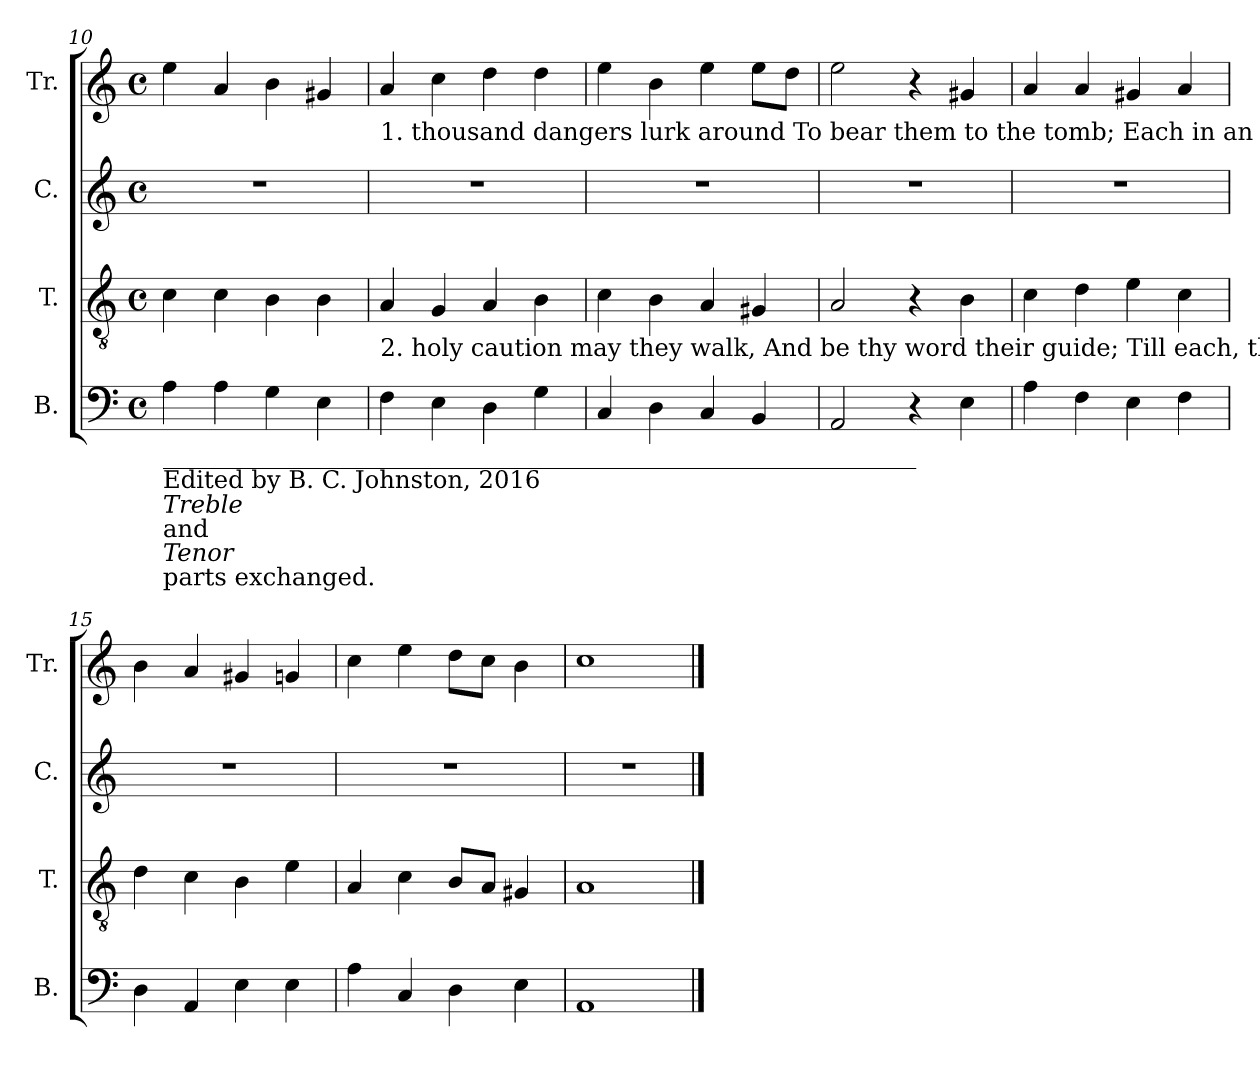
**kern	**kern	**kern	**kern
*part4	*part3	*part2	*part1
*staff4	*staff3	*staff2	*staff1
*I"B.	*I"T.	*I"C.	*I"Tr.
*I'B.	*I'T.	*I'C.	*I'Tr.
!!LO:LB:g=z
*clefF4	*clefGv2	*clefG2	*clefG2
*k[]	*k[]	*k[]	*k[]
*M4/4	*M4/4	*M4/4	*M4/4
*met(c)	*met(c)	*met(c)	*met(c)
=10	=10	=10	=10
!LO:TX:b:t=______________________________________________________________	!	!	!
!LO:TX:b:t=Edited by B. C. Johnston, 2016	!	!	!
!LO:TX:b:i:t=Treble	!	!	!
!LO:TX:b:t=and	!	!	!
!LO:TX:b:i:t=Tenor	!	!	!
!LO:TX:b:t=parts exchanged.	!	!	!
4A\	4c\	1r	4ee\
4A\	4c\	.	4a/
4G\	4B\	.	4b\
4E\	4B\	.	4g#X/
=11	=11	=11	=11
!	!	!	!LO:TX:b:t=1. thousand dangers  lurk around To bear them to   the     tomb;          Each in an hour may plunge them down, Where hope can never come.
!	!LO:TX:b:t=2. holy caution may they walk,   And  be  thy  word their guide;         Till   each, the de–sert  safely  passed,   On     Zi – on's  hill     a  –   bide.	!	!
4F\	4A/	1r	4a/
4E\	4G/	.	4cc\
4D\	4A/	.	4dd\
4G\	4B\	.	4dd\
=12	=12	=12	=12
4C/	4c\	1r	4ee\
4D\	4B\	.	4b\
4C/	4A/	.	4ee\
4BB/	4G#X/	.	8ee\L
.	.	.	8dd\J
=13	=13	=13	=13
2AA/	2A/	1r	2ee\
4r	4r	.	4r
4E\	4B\	.	4g#X/
=14	=14	=14	=14
4A\	4c\	1r	4a/
4F\	4d\	.	4a/
4E\	4e\	.	4g#X/
4F\	4c\	.	4a/
=15	=15	=15	=15
4D\	4d\	1r	4b\
4AA/	4c\	.	4a/
4E\	4B\	.	4g#X/
4E\	4e\	.	4gn/
=16	=16	=16	=16
4A\	4A/	1r	4cc\
4C/	4c\	.	4ee\
4D\	8B/L	.	8dd\L
.	8A/J	.	8cc\J
4E\	4G#X/	.	4b\
=17	=17	=17	=17
1AA	1A	1r	1cc
==	==	==	==
*-	*-	*-	*-
